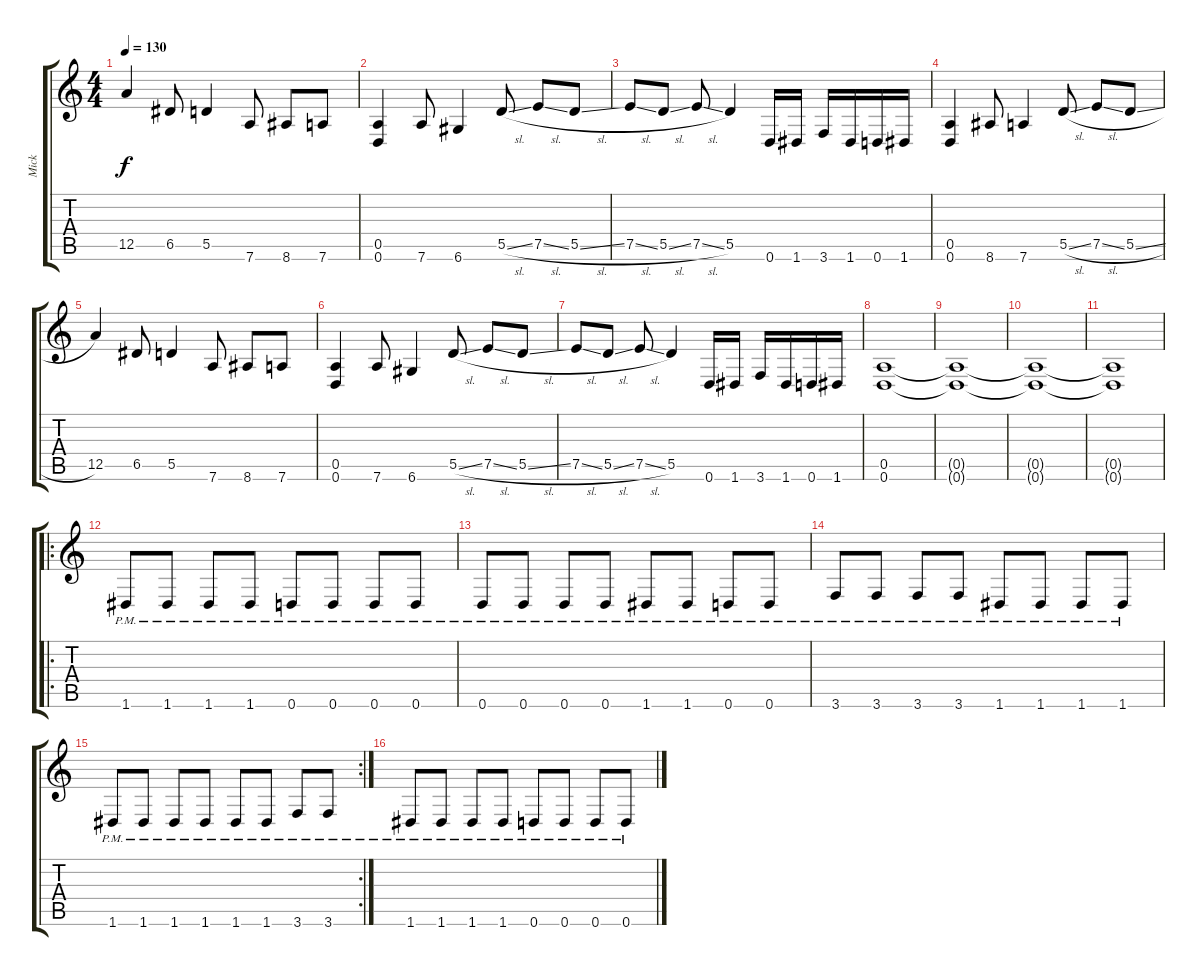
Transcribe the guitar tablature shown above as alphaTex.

\track ("Mick" "Mick") {instrument distortionguitar}
\staff {score tabs}
\tuning (D4 A3 F3 D3 A2 D2) {hide}
\ts (4 4)
\tempo 130
\clef g2
\ks c
12.5.4{dy f} 6.5.8 5.5.4 7.6.8 8.6.8 7.6.8 |
(0.5 0.6).4 7.6.8 6.6.4 5.5{sl}.8 7.5{sl}.8 5.5{sl}.8 |
7.5{sl}.8 5.5{sl}.8 7.5{sl}.8 5.5.4 0.6.16 1.6.16 3.6.16 1.6.16 0.6.16 1.6.16 |
(0.5 0.6).4 8.6.8 7.6.4 5.5{sl}.8 7.5{sl}.8 5.5{sl}.8 |
12.5.4 6.5.8 5.5.4 7.6.8 8.6.8 7.6.8 |
(0.5 0.6).4 7.6.8 6.6.4 5.5{sl}.8 7.5{sl}.8 5.5{sl}.8 |
7.5{sl}.8 5.5{sl}.8 7.5{sl}.8 5.5.4 0.6.16 1.6.16 3.6.16 1.6.16 0.6.16 1.6.16 |
(0.5 0.6).1 |
(0.5{t} 0.6{t}).1 |
(0.5{t} 0.6{t}).1 |
(0.5{t} 0.6{t}).1 |
\ro
1.6{pm}.8 1.6{pm}.8 1.6{pm}.8 1.6{pm}.8 0.6{pm}.8 0.6{pm}.8 0.6{pm}.8 0.6{pm}.8 |
0.6{pm}.8 0.6{pm}.8 0.6{pm}.8 0.6{pm}.8 1.6{pm}.8 1.6{pm}.8 0.6{pm}.8 0.6{pm}.8 |
3.6{pm}.8 3.6{pm}.8 3.6{pm}.8 3.6{pm}.8 1.6{pm}.8 1.6{pm}.8 1.6{pm}.8 1.6{pm}.8 |
\rc 2
1.6{pm}.8 1.6{pm}.8 1.6{pm}.8 1.6{pm}.8 1.6{pm}.8 1.6{pm}.8 3.6{pm}.8 3.6{pm}.8 |
1.6{pm}.8 1.6{pm}.8 1.6{pm}.8 1.6{pm}.8 0.6{pm}.8 0.6{pm}.8 0.6{pm}.8 0.6{pm}.8
